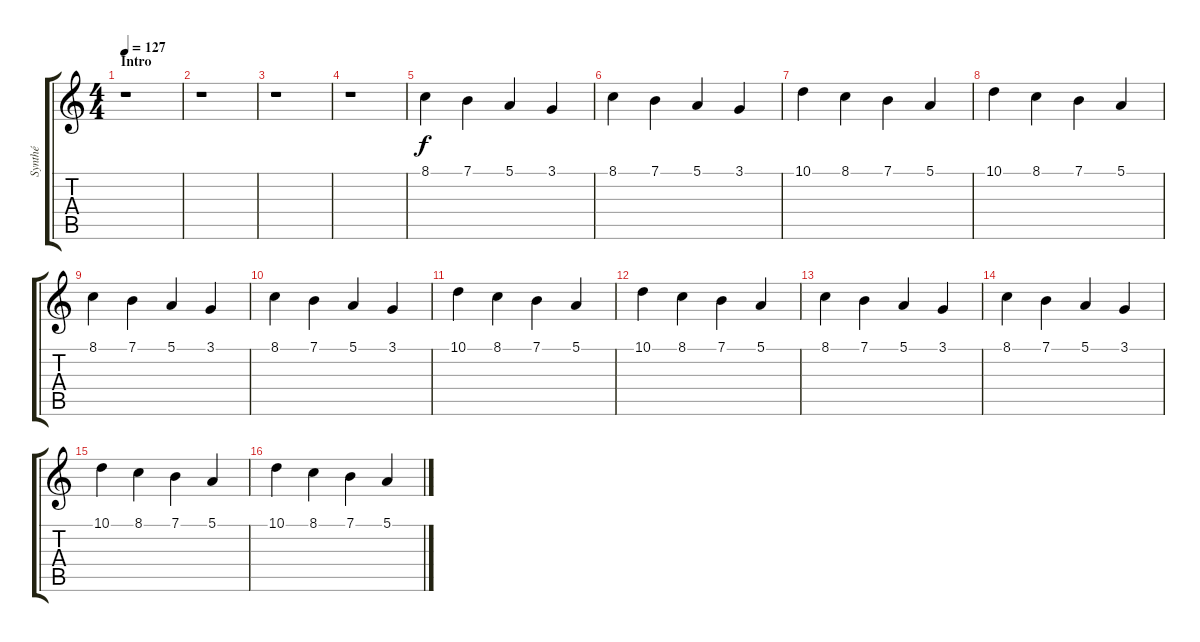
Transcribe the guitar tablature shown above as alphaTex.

\track ("Synthé" "Synthé") {instrument stringensemble1}
\staff {score tabs}
\tuning (E4 B3 G3 D3 A2 E2) {hide}
\ts (4 4)
\section ("" "Intro")
\tempo 127
\clef g2
\ks c
r.1{dy f instrument stringensemble1} |
r.1 |
r.1 |
r.1 |
8.1.4 7.1.4 5.1.4 3.1.4 |
8.1.4 7.1.4 5.1.4 3.1.4 |
10.1.4 8.1.4 7.1.4 5.1.4 |
10.1.4 8.1.4 7.1.4 5.1.4 |
8.1.4 7.1.4 5.1.4 3.1.4 |
8.1.4 7.1.4 5.1.4 3.1.4 |
10.1.4 8.1.4 7.1.4 5.1.4 |
10.1.4 8.1.4 7.1.4 5.1.4 |
8.1.4 7.1.4 5.1.4 3.1.4 |
8.1.4 7.1.4 5.1.4 3.1.4 |
10.1.4 8.1.4 7.1.4 5.1.4 |
10.1.4 8.1.4 7.1.4 5.1.4
